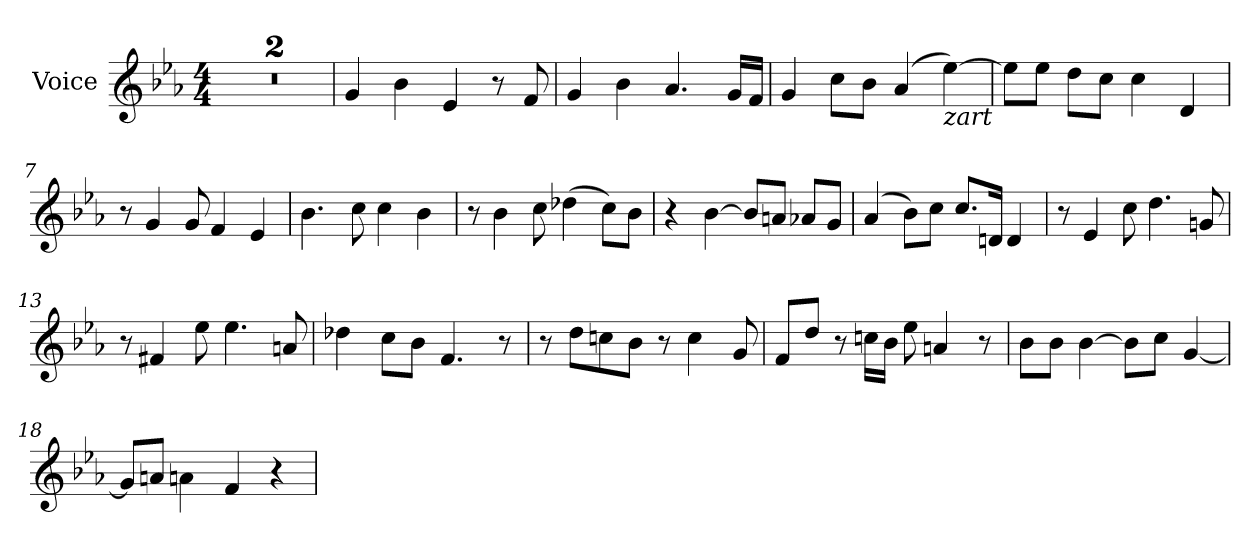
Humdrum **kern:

**kern
*part1
*staff1
*I"Voice
*I'V
*clefG2
*k[b-e-a-]
*M4/4
*MM69
=1
1r
=2
1r
=3
4g/
4b-\
4e-/
8r
8f/
=4
4g/
4b-\
4.a-/
16g/LL
16f/JJ
=5
4g/
8cc\L
8b-\J
(>4a-/
!LO:TX:b:i:t=zart
[4ee-\)
=6
8ee-\L]
8ee-\J
8dd\L
8cc\J
4cc\
4d/
!!LO:LB:g=z
=7
8r
4g/
8g/
4f/
4e-/
=8
4.b-\
8cc\
4cc\
4b-\
=9
8r
4b-\
8cc\
(>4dd-X\
8cc\L)
8b-\J
=10
4r
[4b-\
8b-/L]
8an/J
8a-X/L
8g/J
!!LO:LB:g=z
=11
(>4a-/
8b-\L)
8cc\J
8.cc/L
16dn/Jk
4d/
=12
8r
4e-/
8cc\
4.dd\
8gn/
=13
8r
4f#Xi/
8ee-\
4.ee-\
8an/
=14
4dd-X\
8cc\L
8b-\J
4.f/
8r
!!LO:LB:g=z
=15
8r
8dd\L
8ccn\
8b-\J
8r
4cc\
8g/
=16
8f/L
8dd/J
8r
16ccn\LL
16b-\JJ
8ee-\
4an/
8r
=17
8b-\L
8b-\J
[4b-\
8b-\L]
8cc\J
[4g/
=18
8g/L]
8ani/J
4ani\
4f/
4r
=
*-
